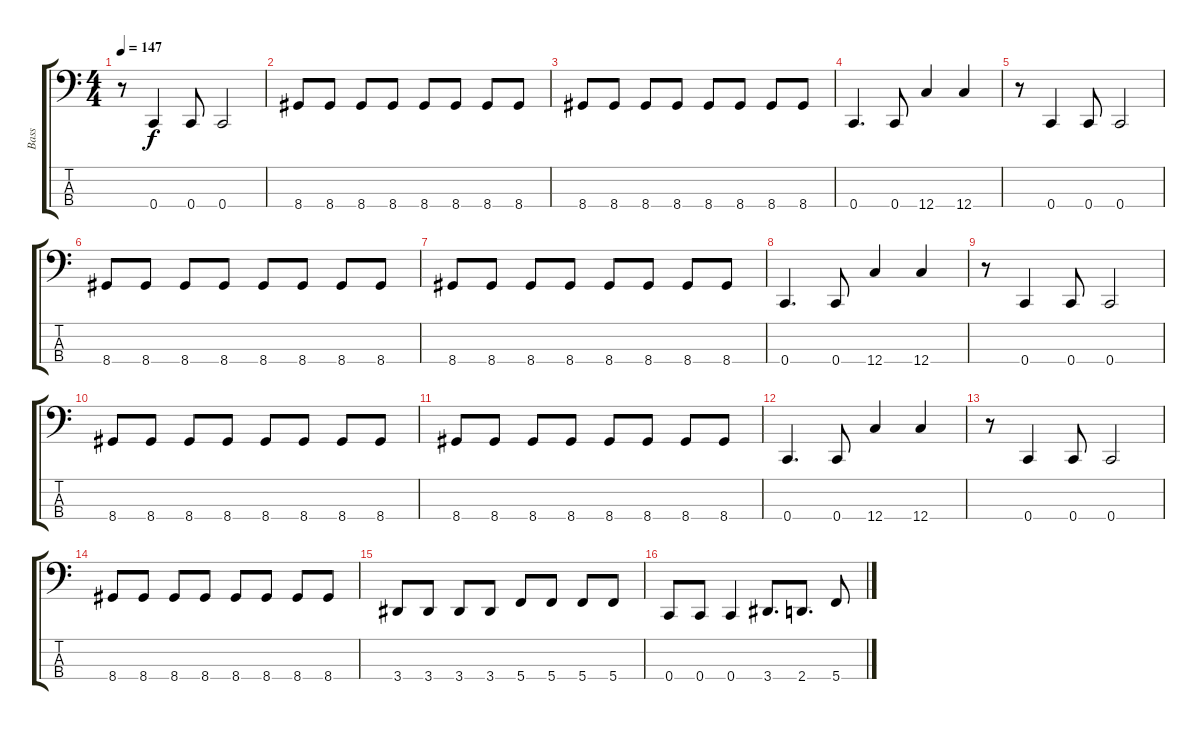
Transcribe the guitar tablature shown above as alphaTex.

\track ("Bass" "Bass") {instrument electricbasspick}
\staff {score tabs}
\tuning (F2 C2 G1 C1) {hide}
\ts (4 4)
\tempo 147
\clef f4
\ks c
r.8{dy f} 0.4.4 0.4.8 0.4.2 |
8.4.8 8.4.8 8.4.8 8.4.8 8.4.8 8.4.8 8.4.8 8.4.8 |
8.4.8 8.4.8 8.4.8 8.4.8 8.4.8 8.4.8 8.4.8 8.4.8 |
0.4.4{d} 0.4.8 12.4.4 12.4.4 |
r.8 0.4.4 0.4.8 0.4.2 |
8.4.8 8.4.8 8.4.8 8.4.8 8.4.8 8.4.8 8.4.8 8.4.8 |
8.4.8 8.4.8 8.4.8 8.4.8 8.4.8 8.4.8 8.4.8 8.4.8 |
0.4.4{d} 0.4.8 12.4.4 12.4.4 |
r.8 0.4.4 0.4.8 0.4.2 |
8.4.8 8.4.8 8.4.8 8.4.8 8.4.8 8.4.8 8.4.8 8.4.8 |
8.4.8 8.4.8 8.4.8 8.4.8 8.4.8 8.4.8 8.4.8 8.4.8 |
0.4.4{d} 0.4.8 12.4.4 12.4.4 |
r.8 0.4.4 0.4.8 0.4.2 |
8.4.8 8.4.8 8.4.8 8.4.8 8.4.8 8.4.8 8.4.8 8.4.8 |
3.4.8 3.4.8 3.4.8 3.4.8 5.4.8 5.4.8 5.4.8 5.4.8 |
0.4.8 0.4.8 0.4.4 3.4.8{d} 2.4.8{d} 5.4.8
